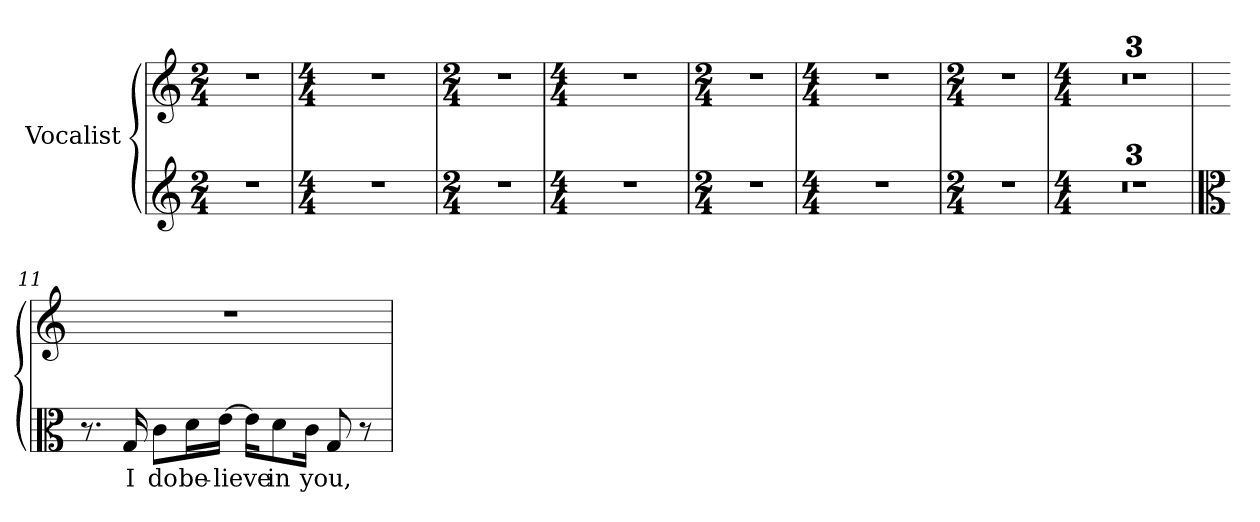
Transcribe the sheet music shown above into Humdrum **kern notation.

**kern	**text	**kern
*part1	*part1	*part1
*staff2	*staff2	*staff1
*I"Vocalist	*	*
*clefG2	*	*clefG2
*M2/4	*	*M2/4
=1	=1	=1
2r	.	2r
=2	=2	=2
*M4/4	*	*M4/4
1r	.	1r
=3	=3	=3
*M2/4	*	*M2/4
2r	.	2r
=4	=4	=4
*M4/4	*	*M4/4
1r	.	1r
=5	=5	=5
*M2/4	*	*M2/4
2r	.	2r
=6	=6	=6
*M4/4	*	*M4/4
1r	.	1r
=7	=7	=7
*M2/4	*	*M2/4
2r	.	2r
=8	=8	=8
*M4/4	*	*M4/4
1r	.	1r
=9	=9	=9
1r	.	1r
=10	=10	=10
1r	.	1r
=11	=11	=11
*clefC3	*	*
8.r	.	1r
16G	I	.
8c\L	do	.
16d\L	be-	.
[16e\JJ	-lieve	.
16e\KL]	_	.
8d\	in	.
16c\Jk	you,	.
8G	_	.
8r	.	.
=	=	=
*-	*-	*-
